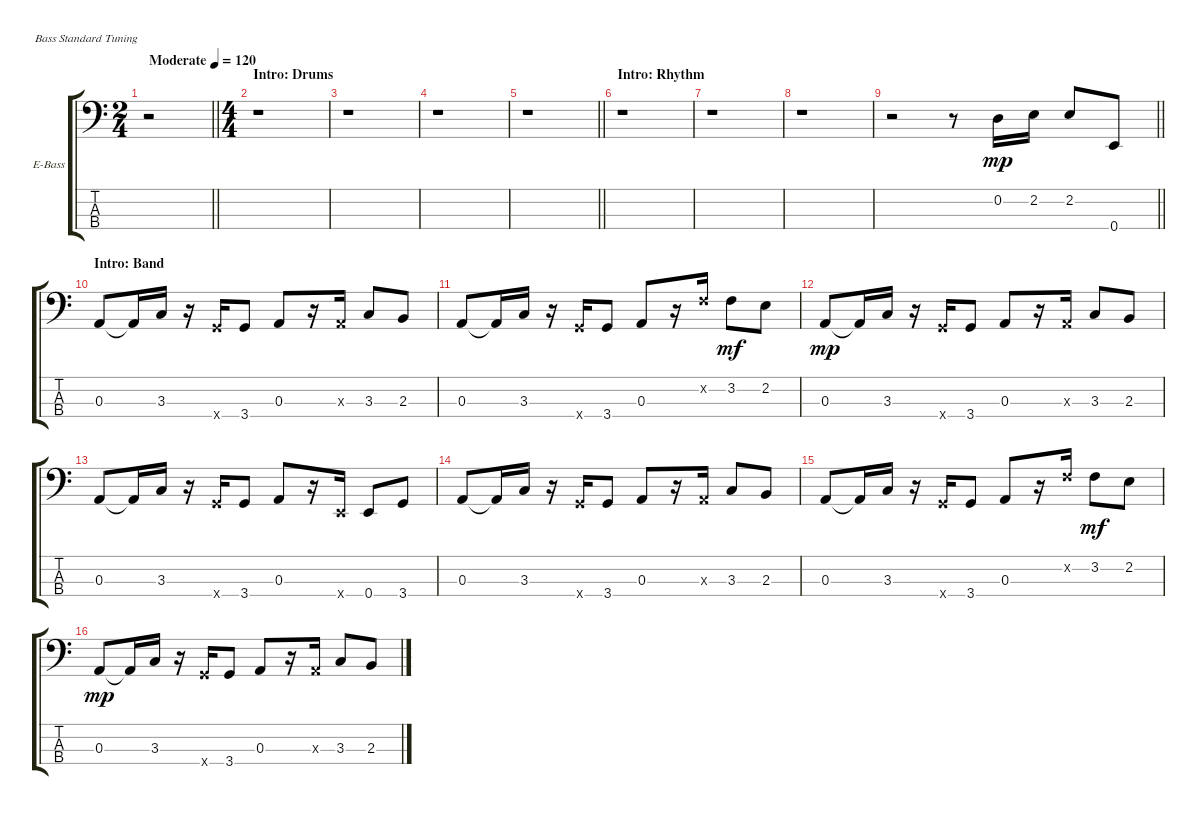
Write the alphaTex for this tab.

\bracketExtendMode groupsimilarinstruments
\firstSystemTrackNameOrientation horizontal
\otherSystemsTrackNameOrientation horizontal
\track ("Bass" "E-Bass") {instrument electricbassfinger}
\staff {score tabs}
\tuning (G2 D2 A1 E1)
\voice
\ts (2 4)
\beaming (8 2 2)
\tempo (120 "Moderate")
\clef f4
\barLineRight lightlight
\ks c
r.2{dy mp instrument electricbassfinger} |
\ts (4 4)
\beaming (8 2 2 2 2)
\section ("" "Intro: Drums")
r.1 |
r.1 |
r.1 |
\barLineRight lightlight
r.1 |
\section ("" "Intro: Rhythm")
r.1 |
r.1 |
r.1 |
\barLineRight lightlight
r.2 r.8 0.2.16 2.2.16 2.2.8 0.4.8 |
\section ("" "Intro: Band")
0.3.8 0.3{t}.16 3.3.16 r.16 3.4{x}.16 3.4.8 0.3.8 r.16 0.3{x}.16 3.3.8 2.3.8 |
0.3.8 0.3{t}.16 3.3.16 r.16 3.4{x}.16 3.4.8 0.3.8 r.16 3.2{x}.16 3.2.8{dy mf} 2.2.8 |
0.3.8{dy mp} 0.3{t}.16 3.3.16 r.16 3.4{x}.16 3.4.8 0.3.8 r.16 0.3{x}.16 3.3.8 2.3.8 |
0.3.8 0.3{t}.16 3.3.16 r.16 3.4{x}.16 3.4.8 0.3.8 r.16 0.4{x}.16 0.4.8 3.4.8 |
0.3.8 0.3{t}.16 3.3.16 r.16 3.4{x}.16 3.4.8 0.3.8 r.16 0.3{x}.16 3.3.8 2.3.8 |
0.3.8 0.3{t}.16 3.3.16 r.16 3.4{x}.16 3.4.8 0.3.8 r.16 3.2{x}.16 3.2.8{dy mf} 2.2.8 |
0.3.8{dy mp} 0.3{t}.16 3.3.16 r.16 3.4{x}.16 3.4.8 0.3.8 r.16 0.3{x}.16 3.3.8 2.3.8
\voice
\clef f4
\ottava regular
\simile none
\barLineRight lightlight
\ks c
r.2{dy mf} |
|
|
|
\barLineRight lightlight
|
|
|
|
\barLineRight lightlight
|
|
|
|
|
|
|
